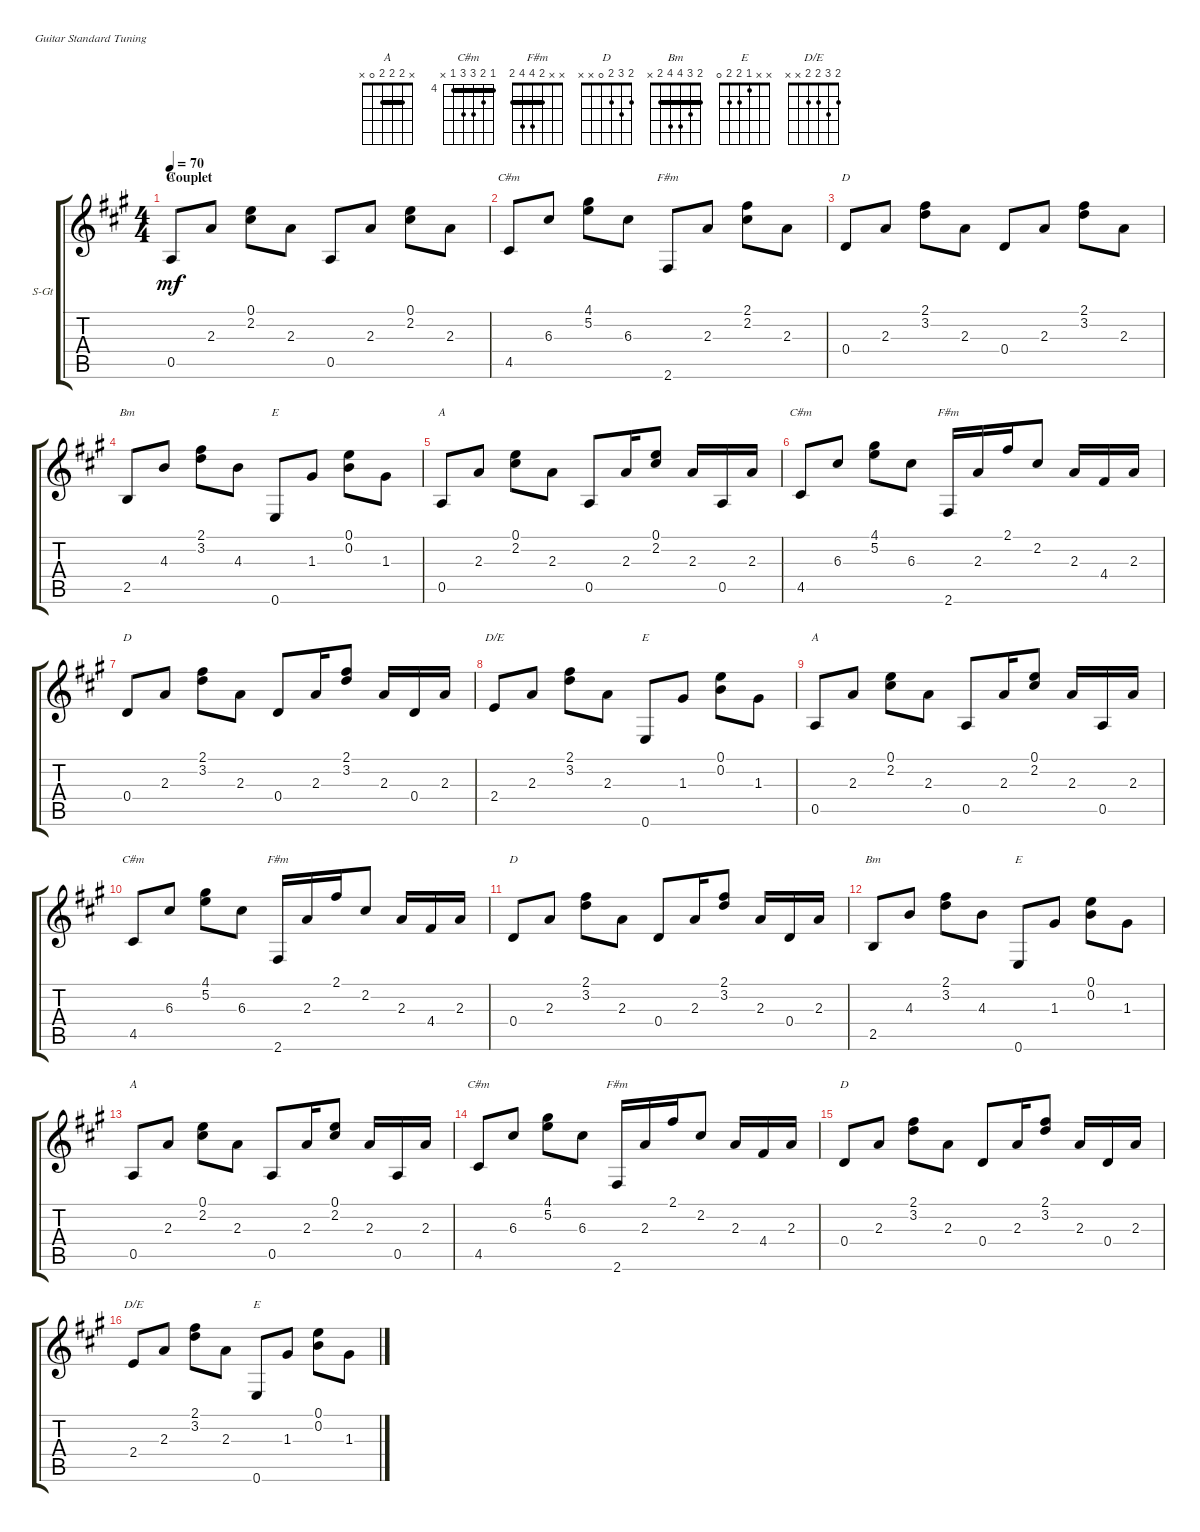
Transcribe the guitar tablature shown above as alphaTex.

\defaultSystemsLayout 4
\bracketExtendMode groupsimilarinstruments
\firstSystemTrackNameOrientation horizontal
\otherSystemsTrackNameOrientation horizontal
\track ("Steel Guitar" "S-Gt") {instrument acousticguitarsteel}
\staff {score tabs}
\tuning (E4 B3 G3 D3 A2 E2)
\chord ("A" 0 2 2 2 0 x)
\chord ("C#m" 4 5 6 6 4 x) {firstfret 4 barre 4}
\chord ("F#m" x x 2 4 4 2) {barre 2}
\chord ("D" 2 3 2 0 x x)
\chord ("Bm" 2 3 4 4 2 x) {barre 2}
\chord ("E" x x 1 2 2 0)
\chord ("D/E" 2 3 2 2 x x)
\chord ("A" x 2 2 2 0 x) {barre (2 2)}
\ts (4 4)
\section ("" "Couplet")
\tempo 70
\clef g2
\ks a
0.5.8{ch "A" dy mf instrument acousticguitarsteel} 2.3.8 (2.2 0.1).8 2.3.8 0.5.8 2.3.8 (2.2 0.1).8 2.3.8 |
4.5.8{ch "C#m"} 6.3.8 (5.2 4.1).8 6.3.8 2.6.8{ch "F#m"} 2.3.8 (2.2 2.1).8 2.3.8 |
0.4.8{ch "D"} 2.3.8 (3.2 2.1).8 2.3.8 0.4.8 2.3.8 (3.2 2.1).8 2.3.8 |
2.5.8{ch "Bm"} 4.3.8 (3.2 2.1).8 4.3.8 0.6.8{ch "E"} 1.3.8 (0.2 0.1).8 1.3.8 |
0.5.8{ch "A"} 2.3.8 (2.2 0.1).8 2.3.8 0.5.8 2.3.16 (2.2 0.1).8 2.3.16 0.5.16 2.3.16 |
4.5.8{ch "C#m"} 6.3.8 (5.2 4.1).8 6.3.8 2.6.16{ch "F#m"} 2.3.16 2.1.16 2.2.8 2.3.16 4.4.16 2.3.16 |
0.4.8{ch "D"} 2.3.8 (3.2 2.1).8 2.3.8 0.4.8 2.3.16 (3.2 2.1).8 2.3.16 0.4.16 2.3.16 |
2.4.8{ch "D/E"} 2.3.8 (3.2 2.1).8 2.3.8 0.6.8{ch "E"} 1.3.8 (0.2 0.1).8 1.3.8 |
0.5.8{ch "A"} 2.3.8 (2.2 0.1).8 2.3.8 0.5.8 2.3.16 (2.2 0.1).8 2.3.16 0.5.16 2.3.16 |
4.5.8{ch "C#m"} 6.3.8 (5.2 4.1).8 6.3.8 2.6.16{ch "F#m"} 2.3.16 2.1.16 2.2.8 2.3.16 4.4.16 2.3.16 |
0.4.8{ch "D"} 2.3.8 (3.2 2.1).8 2.3.8 0.4.8 2.3.16 (3.2 2.1).8 2.3.16 0.4.16 2.3.16 |
2.5.8{ch "Bm"} 4.3.8 (3.2 2.1).8 4.3.8 0.6.8{ch "E"} 1.3.8 (0.2 0.1).8 1.3.8 |
0.5.8{ch "A"} 2.3.8 (2.2 0.1).8 2.3.8 0.5.8 2.3.16 (2.2 0.1).8 2.3.16 0.5.16 2.3.16 |
4.5.8{ch "C#m"} 6.3.8 (5.2 4.1).8 6.3.8 2.6.16{ch "F#m"} 2.3.16 2.1.16 2.2.8 2.3.16 4.4.16 2.3.16 |
0.4.8{ch "D"} 2.3.8 (3.2 2.1).8 2.3.8 0.4.8 2.3.16 (3.2 2.1).8 2.3.16 0.4.16 2.3.16 |
2.4.8{ch "D/E"} 2.3.8 (3.2 2.1).8 2.3.8 0.6.8{ch "E"} 1.3.8 (0.2 0.1).8 1.3.8
